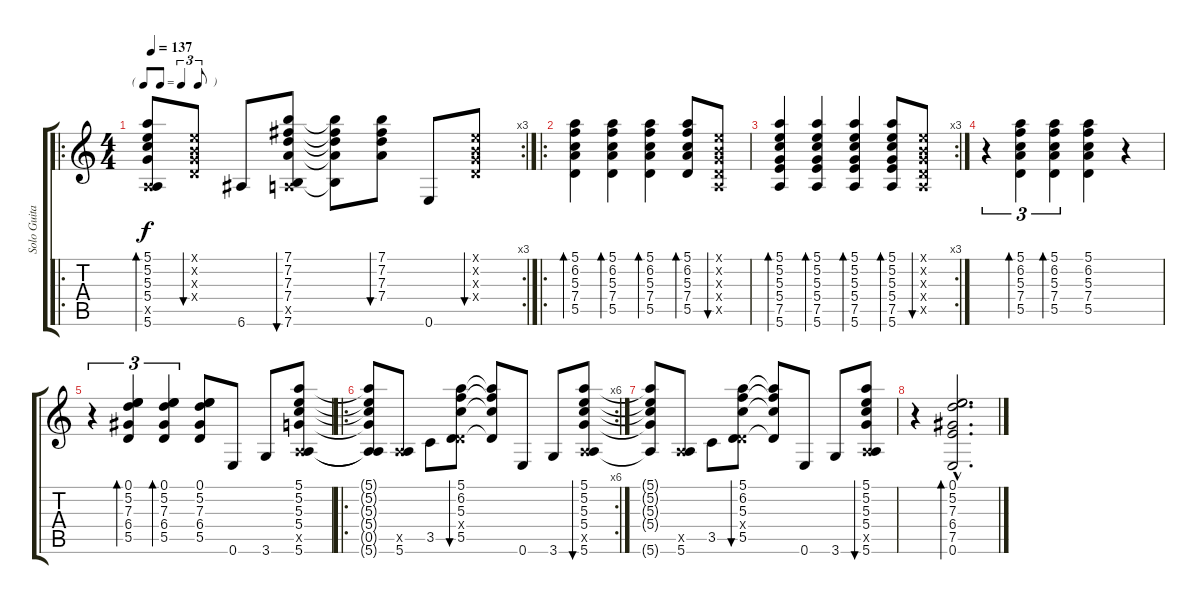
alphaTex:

\track ("Solo Guitar" "Solo Guita") {instrument acousticguitarsteel}
\staff {score tabs}
\tuning (E4 B3 G3 D3 A2 E2) {hide}
\ro
\rc 3
\ts (4 4)
\tf triplet8th
\tempo 137
\clef g2
\ks c
(5.1 5.2 5.3 5.4 0.5{x} 5.6).8{bd 60 dy f instrument acousticguitarsteel} (0.1{x} 0.2{x} 0.3{x} 0.4{x}).8{bu 60} 6.6.8 (7.1 7.2 7.3 7.4 0.5{x} 7.6).8{bu 60} (7.1{t} 7.2{t} 7.3{t} 7.4{t} 7.6{t}).8 (7.1 7.2 7.3 7.4).8{bu 60} 0.6.8 (0.1{x} 0.2{x} 0.3{x} 0.4{x}).8{bu 60} |
\ro
(5.1 6.2 5.3 7.4 5.5).4{bd 60} (5.1 6.2 5.3 7.4 5.5).4{bd 60} (5.1 6.2 5.3 7.4 5.5).4{bd 60} (5.1 6.2 5.3 7.4 5.5).8{bd 60} (0.1{x} 0.2{x} 0.3{x} 0.4{x} 0.5{x}).8{bu 60} |
\rc 3
(5.1 5.2 5.3 5.4 7.5 5.6).4{bd 60} (5.1 5.2 5.3 5.4 7.5 5.6).4{bd 60} (5.1 5.2 5.3 5.4 7.5 5.6).4{bd 60} (5.1 5.2 5.3 5.4 7.5 5.6).8{bd 60} (0.1{x} 0.2{x} 0.3{x} 0.4{x} 0.5{x}).8{bu 60} |
r.4{tu (3 2)} (5.1 6.2 5.3 7.4 5.5).4{tu (3 2) bd 60} (5.1 6.2 5.3 7.4 5.5).4{tu (3 2) bd 60} (5.1 6.2 5.3 7.4 5.5).4 r.4 |
r.4{tu (3 2)} (0.1 5.2 7.3 6.4 5.5).4{tu (3 2) bd 60} (0.1 5.2 7.3 6.4 5.5).4{tu (3 2) bd 60} (0.1 5.2 7.3 6.4 5.5).8 0.6.8 3.6.8 (5.1 5.2 5.3 5.4 0.5{x} 5.6).8 |
\ro
\rc 6
(5.1{t} 5.2{t} 5.3{t} 5.4{t} 0.5{t} 5.6{t}).8 (0.5{x} 5.6).8 3.5.8 (5.1 6.2 5.3 0.4{x} 5.5).8{bu 60} (5.1{t} 6.2{t} 5.3{t} 5.5{t}).8 0.6.8 3.6.8 (5.1 5.2 5.3 5.4 0.5{x} 5.6).8{bu 60} |
(5.1{t} 5.2{t} 5.3{t} 5.4{t} 5.6{t}).8 (0.5{x} 5.6).8 3.5.8 (5.1 6.2 5.3 0.4{x} 5.5).8{bu 60} (5.1{t} 6.2{t} 5.3{t} 5.5{t}).8 0.6.8 3.6.8 (5.1 5.2 5.3 5.4 0.5{x} 5.6).8{bu 60} |
r.4 (0.1{hac} 5.2{hac} 7.3{hac} 6.4{hac} 7.5{hac} 0.6{hac}).2{d bd 60}
